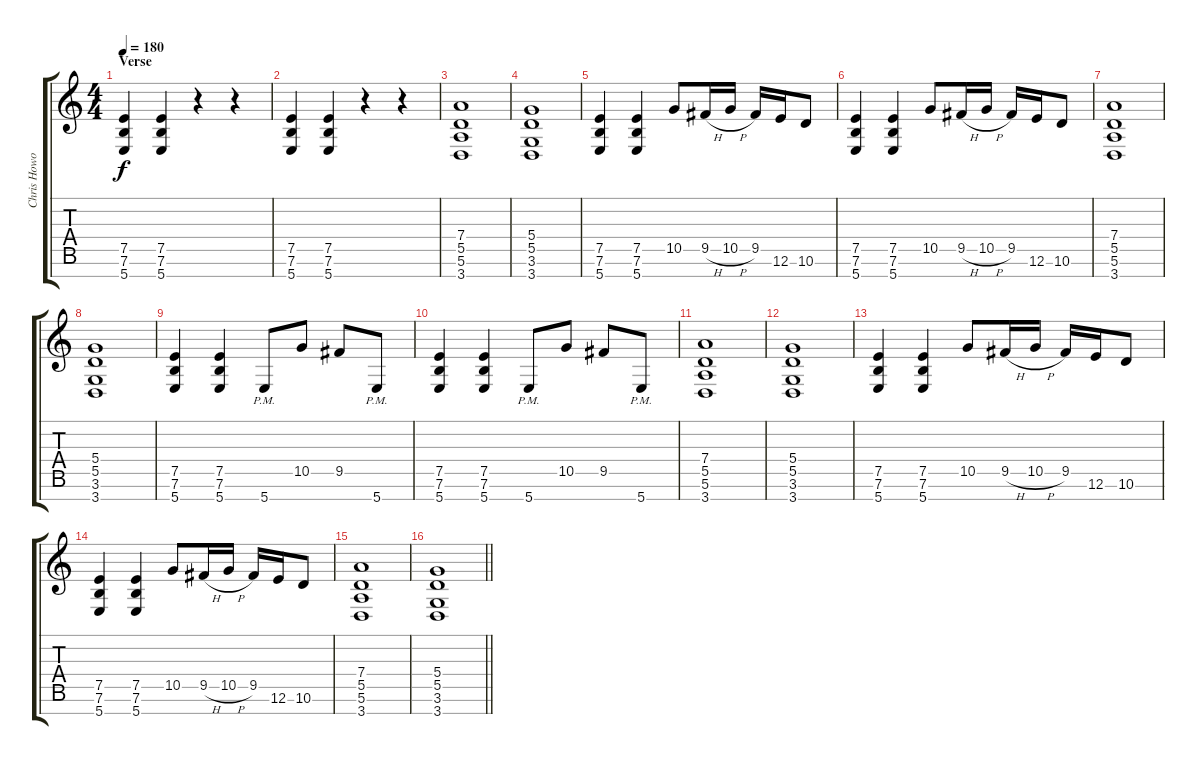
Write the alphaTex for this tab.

\track ("Chris Howorth (Lead Guitar)" "Chris Howo") {instrument distortionguitar}
\staff {score tabs}
\tuning (E4 B3 G3 D3 A2 E2 B1) {hide}
\ts (4 4)
\section ("" "Verse")
\tempo 180
\clef g2
\ks c
(7.5 7.6 5.7).4{dy f} (7.5 7.6 5.7).4 r.4 r.4 |
(7.5 7.6 5.7).4 (7.5 7.6 5.7).4 r.4 r.4 |
(7.4 5.5 5.6 3.7).1 |
(5.4 5.5 3.6 3.7).1 |
(7.5 7.6 5.7).4 (7.5 7.6 5.7).4 10.5.8 9.5{h}.16 10.5{h}.16 9.5.16 12.6.16 10.6.8 |
(7.5 7.6 5.7).4 (7.5 7.6 5.7).4 10.5.8 9.5{h}.16 10.5{h}.16 9.5.16 12.6.16 10.6.8 |
(7.4 5.5 5.6 3.7).1 |
(5.4 5.5 3.6 3.7).1 |
(7.5 7.6 5.7).4 (7.5 7.6 5.7).4 5.7{pm}.8 10.5.8 9.5.8 5.7{pm}.8 |
(7.5 7.6 5.7).4 (7.5 7.6 5.7).4 5.7{pm}.8 10.5.8 9.5.8 5.7{pm}.8 |
(7.4 5.5 5.6 3.7).1 |
(5.4 5.5 3.6 3.7).1 |
(7.5 7.6 5.7).4 (7.5 7.6 5.7).4 10.5.8 9.5{h}.16 10.5{h}.16 9.5.16 12.6.16 10.6.8 |
(7.5 7.6 5.7).4 (7.5 7.6 5.7).4 10.5.8 9.5{h}.16 10.5{h}.16 9.5.16 12.6.16 10.6.8 |
(7.4 5.5 5.6 3.7).1 |
\barLineRight lightlight
(5.4 5.5 3.6 3.7).1
